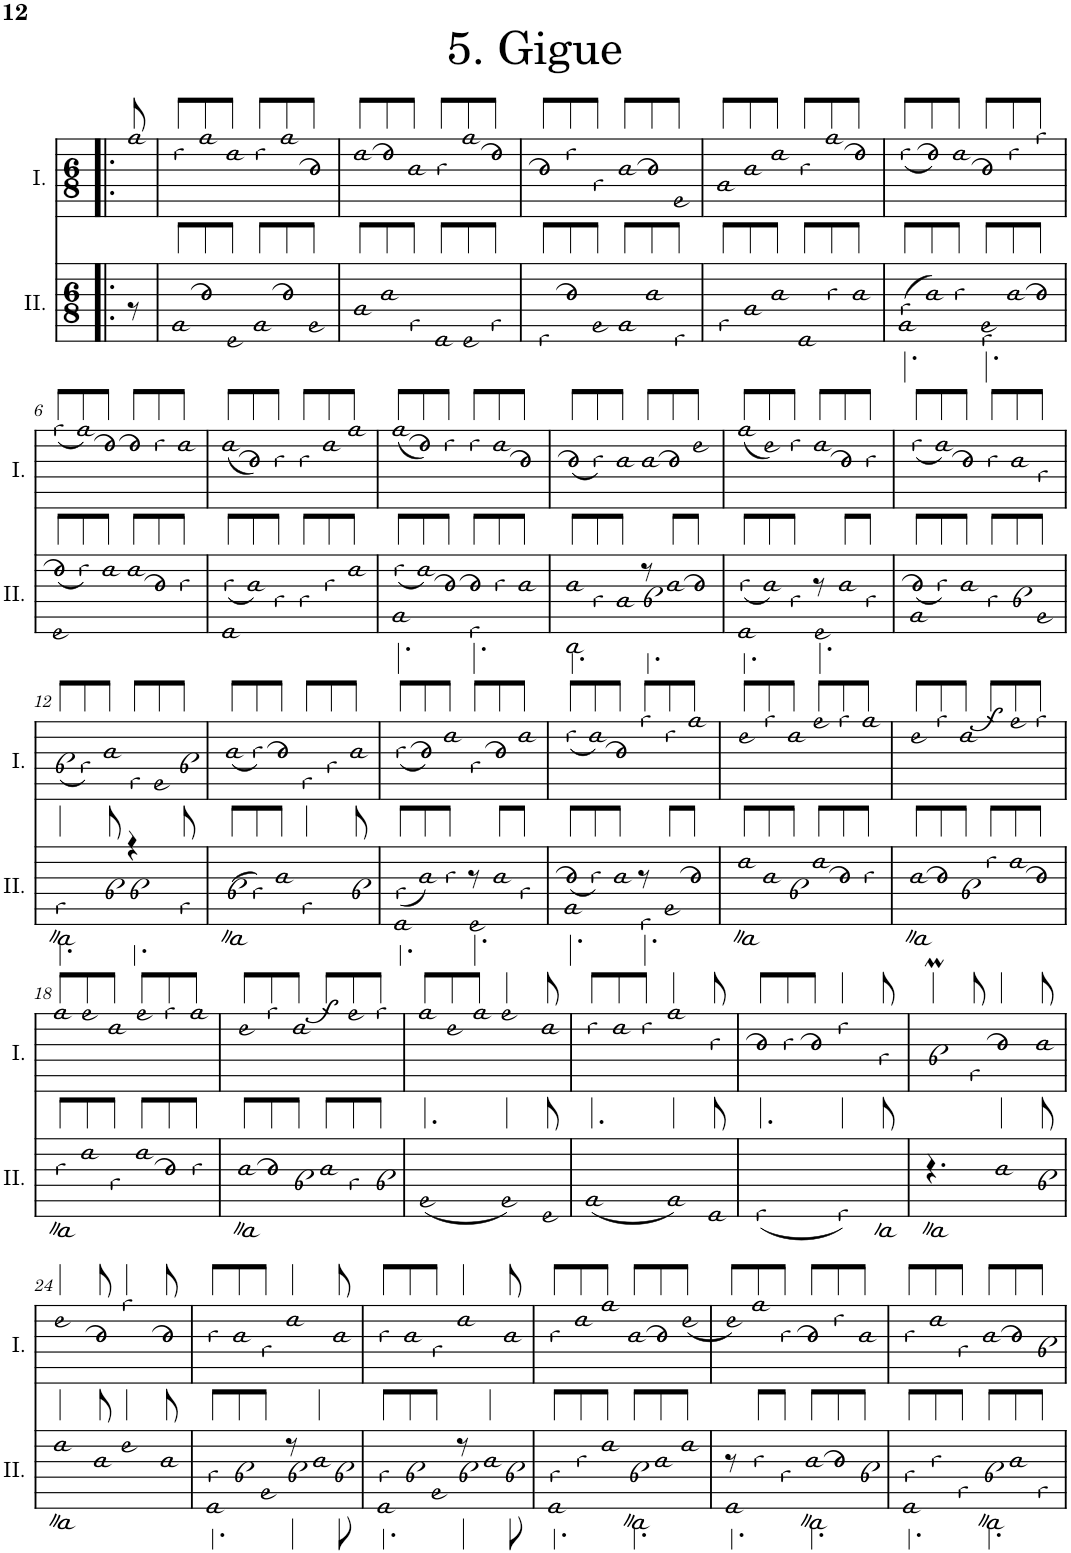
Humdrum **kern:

**kern	**kern	**kern	**kern	**kern	**kern
*part2	*part2	*part2	*part1	*part1	*part1
*staff6	*staff5	*staff4	*staff3	*staff2	*staff1
*I"II.	*	*	*I"I.	*	*
*I'II.	*	*	*I'I.	*	*
!!LO:PB:g=z
*stria6	*stria5	*stria5	*stria6	*stria5	*stria5
*	*clefGv2	*clefGv2	*	*clefGv2	*clefGv2
*k[]	*k[]	*k[]	*k[]	*k[]	*k[]
*M6/8	*M6/8	*M6/8	*M6/8	*M6/8	*M6/8
=!|:	=!|:	=!|:	=!|:	=!|:	=!|:
8r	8r	8r	8g/	8g	8g
=1	=1	=1	=1	=1	=1
8C/L	8C/L	8C/L	8e/L	8e\L	8e\L
8c/	8c/	8c/	8g/	8g\	8g\
8BB/J	8BB/J	8BB/J	8d/J	8d\J	8d\J
8C/L	8C/L	8C/L	8e/L	8e\L	8e\L
8c/	8c/	8c/	8g/	8g\	8g\
8E/J	8E/J	8E/J	8c/J	8c\J	8c\J
=2	=2	=2	=2	=2	=2
8F/L	8F/L	8F/L	8d/L	8d\L	8d\L
8A/	8A/	8A/	8f/	8f\	8f\
8D/J	8D/J	8D/J	8A/J	8A\J	8A\J
8GG/L	8GG/L	8GG/L	8B/L	8B\L	8B\L
8BB/	8BB/	8BB/	8g/	8g\	8g\
8D/J	8D/J	8D/J	8f/J	8f\J	8f\J
=3	=3	=3	=3	=3	=3
8AA/L	8AA/L	8AA/L	8c/L	8c/L	8c/L
8c/	8c/	8c/	8e/	8e/	8e/
8E/J	8E/J	8E/J	8G/J	8G/J	8G/J
8C/L	8C/L	8C/L	8A/L	8A/L	8A/L
8A/	8A/	8A/	8c/	8c/	8c/
8AA/J	8AA/J	8AA/J	8E/J	8E/J	8E/J
=4	=4	=4	=4	=4	=4
8D/L	8D/L	8D/L	8F/L	8F/L	8F/L
8F/	8F/	8F/	8A/	8A/	8A/
8A/J	8A/J	8A/J	8d/J	8d/J	8d/J
8GG/L	8GG/L	8GG/L	8B/L	8B\L	8B\L
8B/	8B/	8B/	8g/	8g\	8g\
8A/J	8A/J	8A/J	8f/J	8f\J	8f\J
=5	=5	=5	=5	=5	=5
*^	*^	*^	*	*	*
4.C\	8G/L	8G/L	4.C	(8G/L	4.C	8e/L	8e\L	(8e\L
.	8A/	8A/	.	8A/)	.	8f/	8f\	8f\)
.	8B/J	8B/J	.	8B/J	.	8d/J	8d\J	8d\J
4.AA\	8E/L	8E/L	4.AA	8E/L	4.AA	8c/L	8c\L	8c\L
.	8A/	8A/	.	8A/	.	8e/	8e\	8e\
.	8c/J	8c/J	.	8c/J	.	8a/J	8a\J	8a\J
!!LO:LB:g=z
=6	=6	=6	=6	=6	=6	=6	=6	=6
2.BB	8f/L	8f\L	2.BB	(8f\L	2.BB	8a/L	8a\L	(8a\L
.	8e/	8e\	.	8e\)	.	8g/	8g\	8g\)
.	8d/J	8d\J	.	8d\J	.	8f/J	8f\J	8f\J
.	8d/L	8d\L	.	8d\L	.	8f/L	8f\L	8f\L
.	8c/	8c\	.	8c\	.	8e/	8e\	8e\
.	8B/J	8B\J	.	8B\J	.	8d/J	8d\J	8d\J
=7	=7	=7	=7	=7	=7	=7	=7	=7
2.GG	8B/L	8B/L	2.GG	(8B/L	2.GG	8d/L	8d\L	(8d\L
.	8A/	8A/	.	8A/)	.	8c/	8c\	8c\)
.	8G/J	8G/J	.	8G/J	.	8B/J	8B\J	8B\J
.	8G/L	8G\L	.	8G\L	.	8B/L	8B\L	8B\L
.	8B/	8B\	.	8B\	.	8d/	8d\	8d\
.	8d/J	8d\J	.	8d\J	.	8g/J	8g\J	8g\J
=8	=8	=8	=8	=8	=8	=8	=8	=8
4.C\	8e/L	8e\L	4.C	(8e\L	4.C	8g/L	8g\L	(8g\L
.	8d/	8d\	.	8d\)	.	8f/	8f\	8f\)
.	8c/J	8c\J	.	8c\J	.	8e/J	8e\J	8e\J
4.AA\	8c/L	8c\L	4.AA	8c\L	4.AA	8e/L	8e\L	8e\L
.	8B/	8B\	.	8B\	.	8d/	8d\	8d\
.	8A/J	8A\J	.	8A\J	.	8c/J	8c\J	8c\J
=9	=9	=9	=9	=9	=9	=9	=9	=9
4.FF\	8A/L	8A/L	4.FF	8A/L	4.FF	8c/L	8c\L	(8c\L
.	8G/	8G/	.	8G/	.	8B/	8B\	8B\)
.	8F/J	8F/J	.	8F/J	.	8A/J	8A\J	8A\J
4.F#X\	8r	8r	4.F#X	8r	4.FF#Xi/	8A/L	8A\L	8A\L
.	8A/L	8A\L	.	8A\L	.	8c/	8c\	8c\
.	8c/J	8c\J	.	8c\J	.	8f#X/J	8f#X\J	8f#X\J
=10	=10	=10	=10	=10	=10	=10	=10	=10
4.GG\	8B/L	8B/L	4.GG	(8B/L	4.GG	8g/L	8g\L	(8g\L
.	8A/	8A/	.	8A/)	.	8f#X/	8f#X\	8f#X\)
.	8G/J	8G/J	.	8G/J	.	8e/J	8e\J	8e\J
4.BB\	8r	8r	4.BB	8r	4.BB	8d/L	8d\L	8d\L
.	8A/L	8A/L	.	8A/L	.	8c/	8c\	8c\
.	8G/J	8G/J	.	8G/J	.	8B/J	8B\J	8B\J
=11	=11	=11	=11	=11	=11	=11	=11	=11
2.C	8c/L	8c\L	2.C	(8c\L	2.C	8e/L	8e\L	(8e\L
.	8B/	8B\	.	8B\)	.	8d/	8d\	8d\)
.	8A/J	8A\J	.	8A\J	.	8c/J	8c\J	8c\J
.	8G/L	8G/L	.	8G/L	.	8B/L	8B/L	8B/L
.	8F#X/	8F#X/	.	8F#X/	.	8A/	8A/	8A/
.	8E/J	8E/J	.	8E/J	.	8G/J	8G/J	8G/J
!!LO:LB:g=z
=12	=12	=12	=12	=12	=12	=12	=12	=12
4.DD\	4D/	4D	4.DD	4D	4.DD	8F#X/L	8F#X/L	(8F#X/L
.	.	.	.	.	.	8G/	8G/	8G/)
.	8F#X/	8F#X	.	8F#X	.	8A/J	8A/J	8A/J
4.F#X\	4r	4r	4.F#	4r	4.FF#Xi/	8D/L	8D/L	8D/L
.	.	.	.	.	.	8E/	8E/	8E/
.	8D/	8D	.	8D	.	8F#/J	8F#/J	8F#/J
=13	=13	=13	=13	=13	=13	=13	=13	=13
2.DD	8F#X/L	8F#X/L	2.DD	(8F#X/L	2.DD	8A/L	8A\L	(8A\L
.	8G/	8G/	.	8G/)	.	8B/	8B\	8B\)
.	8A/J	8A/J	.	8A/J	.	8c/J	8c\J	8c\J
.	4D/	4D	.	4D	.	8D/L	8D/L	8D/L
.	.	.	.	.	.	8G/	8G/	8G/
.	8F#/	8F#	.	8F#	.	8A/J	8A/J	8A/J
=14	=14	=14	=14	=14	=14	=14	=14	=14
4.GG\	8G/L	8G/L	4.GG	(8G/L	4.GG	8B/L	8B\L	(8B\L
.	8A/	8A/	.	8A/)	.	8c/	8c\	8c\)
.	8B/J	8B/J	.	8B/J	.	8d/J	8d\J	8d\J
4.BB\	8r	8r	4.BB	8r	4.BB	8G/L	8G\L	8G\L
.	8A/L	8A/L	.	8A/L	.	8c/	8c\	8c\
.	8G/J	8G/J	.	8G/J	.	8d/J	8d\J	8d\J
=15	=15	=15	=15	=15	=15	=15	=15	=15
4.C\	8c/L	8c\L	4.C	(8c\L	4.C	8e/L	8e\L	(8e\L
.	8B/	8B\	.	8B\)	.	8d/	8d\	8d\)
.	8A/J	8A\J	.	8A\J	.	8c/J	8c\J	8c\J
4.AA\	8r	8r	4.AA	8r	4.AA	8a/L	8a\L	8a\L
.	8E/L	8E/L	.	8E/L	.	8e/	8e\	8e\
.	8c/J	8c/J	.	8c/J	.	8g/J	8g\J	8g\J
=16	=16	=16	=16	=16	=16	=16	=16	=16
2.DD	8d/L	8d/L	2.DD	8d/L	2.DD	8f#X/L	8f#X\L	8f#X\L
.	8A/	8A/	.	8A/	.	8a/	8a\	8a\
.	8F#X/J	8F#X/J	.	8F#X/J	.	8d/J	8d\J	8d\J
.	8d/L	8d\L	.	8d\L	.	8b/L	8b\L	8b\L
.	8c/	8c\	.	8c\	.	8a/	8a\	8a\
.	8B/J	8B\J	.	8B\J	.	8g/J	8g\J	8g\J
=17	=17	=17	=17	=17	=17	=17	=17	=17
2.DD	8A/L	8A/L	2.DD	8A/L	2.DD	8f#X/L	8f#X\L	8f#X\L
.	8c/	8c/	.	8c/	.	8a/	8a\	8a\
.	8F#X/J	8F#X/J	.	8F#X/J	.	8d/J	8d\J	8d\J
.	8e/L	8e\L	.	8e\L	.	8cc/L	8cc\L	8cc\L
.	8d/	8d\	.	8d\	.	8b/	8b\	8b\
.	8c/J	8c\J	.	8c\J	.	8a/J	8a\J	8a\J
!!LO:LB:g=z
=18	=18	=18	=18	=18	=18	=18	=18	=18
2.DD	8B/L	8B/L	2.DD	8B/L	2.DD	8g/L	8g\L	8g\L
.	8d/	8d/	.	8d/	.	8b/	8b\	8b\
.	8G/J	8G/J	.	8G/J	.	8d/J	8d\J	8d\J
.	8d/L	8d\L	.	8d\L	.	8b/L	8b\L	8b\L
.	8c/	8c\	.	8c\	.	8a/	8a\	8a\
.	8B/J	8B\J	.	8B\J	.	8g/J	8g\J	8g\J
=19	=19	=19	=19	=19	=19	=19	=19	=19
2.DD	8A/L	8A/L	2.DD	8A/L	2.DD	8f#X/L	8f#X\L	8f#X\L
.	8c/	8c/	.	8c/	.	8a/	8a\	8a\
.	8F#X/J	8F#X/J	.	8F#X/J	.	8d/J	8d\J	8d\J
.	8A/L	8A/L	.	8A/L	.	8cc/L	8cc\L	8cc\L
.	8G/	8G/	.	8G/	.	8b/	8b\	8b\
.	8F#/J	8F#/J	.	8F#/J	.	8a/J	8a\J	8a\J
*v	*v	*	*	*	*	*	*	*
*	*v	*v	*	*	*	*	*
*	*	*v	*v	*	*	*
=20	=20	=20	=20	=20	=20
4.E/	4.E	(4.E	8g/L	8g\L	8g\L
.	.	.	8f#X/	8f#X\	8f#X\
.	.	.	8g/J	8g\J	8g\J
4E/	4E	4E)	4b/	4b	4b
8BB/	8BB	8BB	8d/	8d	8d
=21	=21	=21	=21	=21	=21
4.C/	4.C	(4.C	8e/L	8e\L	8e\L
.	.	.	8d/	8d\	8d\
.	.	.	8e/J	8e\J	8e\J
4C/	4C	4C)	4g/	4g	4g
8GG/	8GG	8GG	8B/	8B	8B
=22	=22	=22	=22	=22	=22
4.AA/	4.AA	(4.AA	8c/L	8c\L	8c\L
.	.	.	8B/	8B\	8B\
.	.	.	8c/J	8c\J	8c\J
4AA/	4AA	4AA)	4e/	4e	4e
8EE/	8EE	8EE	8G/	8G	8G
=23	=23	=23	=23	=23	=23
*^	*	*	*	*	*
!	!	!LO:N:vis=4	!LO:N:vis=4	!	!	!
*	*	*^	*^	*	*	*
2.DD	4.r	4.r	2.DD	4.r	2.DD	4F#Xm/	4F#Xm	4F#Xm
.	.	.	.	.	.	8D/	8D	8D
.	4A/	4A	.	4A	.	4c/	4c	4c
.	8F#X/	8F#X	.	8F#X	.	8A/	8A	8A
!!LO:LB:g=z
=24	=24	=24	=24	=24	=24	=24	=24	=24
2.DD	4d/	4d	2.DD	4d	2.DD	4f#X/	4f#X	4f#X
.	8A/	8A	.	8A	.	8c/	8c	8c
.	4f#X/	4f#X	.	4f#X	.	4a/	4a	4a
.	8A/	8A	.	8A	.	8c/	8c	8c
=25	=25	=25	=25	=25	=25	=25	=25	=25
4.GG\	8G/L	8G/L	4.GG	8G/L	4.GG	8B/L	8B/L	8B/L
.	8F#X/	8F#X/	.	8F#X/	.	8A/	8A/	8A/
.	8E/J	8E/J	.	8E/J	.	8G/J	8G/J	8G/J
4F#X\	8r	8r	4F#	8r	4FF#Xi/	4d/	4d	4d
.	4A/	4A	.	4A	.	.	.	.
8F#\	.	.	8F#	.	8FF#i/	8A/	8A	8A
=26	=26	=26	=26	=26	=26	=26	=26	=26
4.GG\	8G/L	8G/L	4.GG	8G/L	4.GG	8B/L	8B/L	8B/L
.	8F#X/	8F#X/	.	8F#X/	.	8A/	8A/	8A/
.	8E/J	8E/J	.	8E/J	.	8G/J	8G/J	8G/J
4F#X\	8r	8r	4F#	8r	4FF#Xi/	4d/	4d	4d
.	4A/	4A	.	4A	.	.	.	.
8F#\	.	.	8F#	.	8FF#i/	8A/	8A	8A
=27	=27	=27	=27	=27	=27	=27	=27	=27
4.GG\	8G/L	8G\L	4.GG	8G\L	4.GG	8B/L	8B\L	8B\L
.	8B/	8B\	.	8B\	.	8d/	8d\	8d\
.	8d/J	8d\J	.	8d\J	.	8g/J	8g\J	8g\J
4.DD\	8F#X/L	8F#X/L	4.DD	8F#X/L	4.DD	8A/L	8A\L	8A\L
.	8A/	8A/	.	8A/	.	8c/	8c\	8c\
.	8d/J	8d/J	.	8d/J	.	8f#X/J	8f#X\J	(8f#X\J
=28	=28	=28	=28	=28	=28	=28	=28	=28
4.GG\	8r	8r	4.GG	8r	4.GG	8f#X/L	8f#X\L	8f#X\L)
.	8B/L	8B/L	.	8B/L	.	8g/	8g\	8g\
.	8G/J	8G/J	.	8G/J	.	8B/J	8B\J	8B\J
4.DD\	8A/L	8A/L	4.DD	8A/L	4.DD	8c/L	8c\L	8c\L
.	8c/	8c/	.	8c/	.	8e/	8e\	8e\
.	8F#X/J	8F#X/J	.	8F#X/J	.	8A/J	8A\J	8A\J
=29	=29	=29	=29	=29	=29	=29	=29	=29
4.GG\	8G/L	8G/L	4.GG	8G/L	4.GG	8B/L	8B/L	8B/L
.	8B/	8B/	.	8B/	.	8d/	8d/	8d/
.	8D/J	8D/J	.	8D/J	.	8G/J	8G/J	8G/J
4.DD\	8F#X/L	8F#X/L	4.DD	8F#X/L	4.DD	8A/L	8A/L	8A/L
.	8A/	8A/	.	8A/	.	8c/	8c/	8c/
.	8D/J	8D/J	.	8D/J	.	8F#X/J	8F#X/J	8F#X/J
*v	*v	*	*	*	*	*	*	*
*	*v	*v	*	*	*	*	*
*	*	*v	*v	*	*	*
=	=	=	=	=	=
*-	*-	*-	*-	*-	*-
